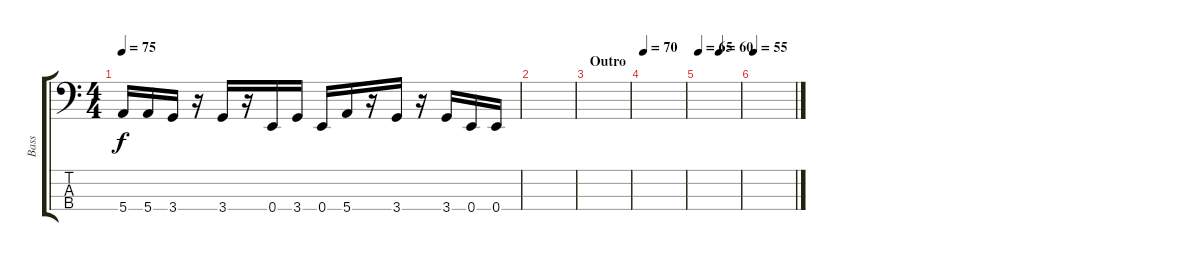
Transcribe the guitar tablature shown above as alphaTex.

\track ("Bass" "Bass") {instrument electricbassfinger}
\staff {score tabs}
\tuning (G2 D2 A1 E1) {hide}
\ts (4 4)
\tempo 75
\clef f4
\ks c
5.4.16{dy f} 5.4.16 3.4.16 r.16 3.4.16 r.16 0.4.16 3.4.16 0.4.16 5.4.16 r.16 3.4.16 r.16 3.4.16 0.4.16 0.4.16 |
|
\section ("" "Outro")
|
\tempo 70
|
\tempo 65
\tempo (60 0.5)
|
\tempo 55
